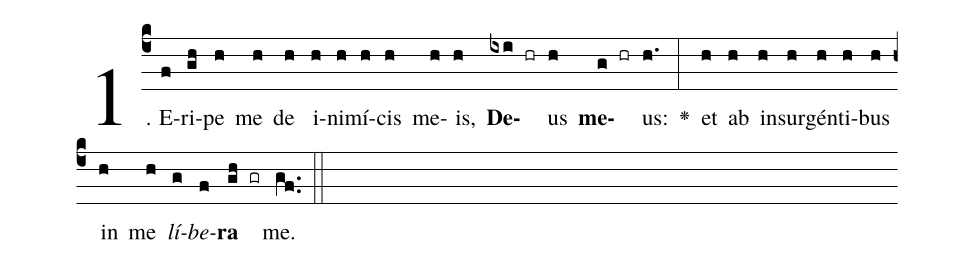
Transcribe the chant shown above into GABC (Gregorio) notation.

%%
(c4)1. E(f)ri(gh)pe(h) me(h) de(h) i(h)ni(h)mí(h)cis(h) me(h)is,(h) <b>De</b>(ixi hr)us(h) <b>me</b>(g hr)us:(h.) <v>\greheightstar</v>(:) et(h) ab(h) in(h)sur(h)gén(h)ti(h)bus(h) in(h) me(h) <i>lí</i>(g)<i>be</i>(f)<b>ra</b>(gh gr) me.(gf..) (::)
%<i>Flex :</i>()  o(h)re(h) su(h)o, †(g. h h h  ::)

%E(h) u(h) o(g) u(f) a(gh) e.(gf..) (::)
